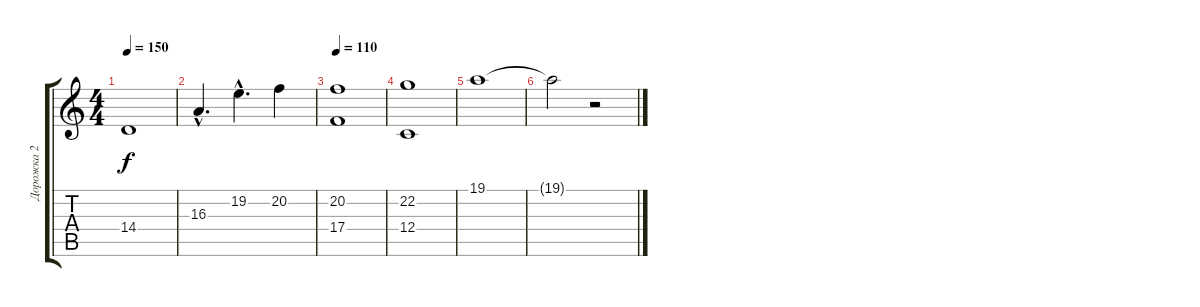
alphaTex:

\track ("Дорожка 2" "Дорожка 2") {instrument sopranosax}
\staff {score tabs}
\tuning (D4 A3 F3 C3 G2 D2) {hide}
\ts (4 4)
\tempo 150
\clef g2
\ks c
14.4.1{dy f} |
16.3{hac}.4{d} 19.2{hac}.4{d} 20.2.4 |
\tempo 110
(20.2 17.4).1 |
(22.2 12.4).1 |
19.1.1 |
19.1{t}.2 r.2
